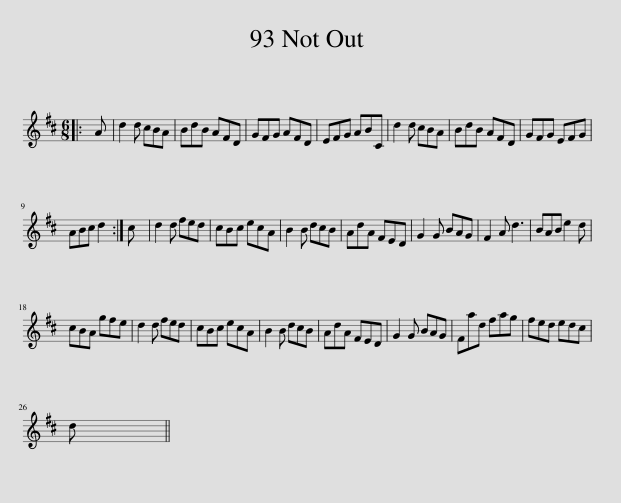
X:1
L:1/8
M:6/8
I:linebreak $
K:D
V:1 treble
V:1
|: A | d2 d cBA | BdB AFD | GFG AFD | EFG ABC | %5
 d2 d cBA | BdB AFD | GFG EFG |$ ABc d2 :| c | %10
 d2 d fed | cBc ecA | B2 B dcB | AdA FED | G2 G BAG | %15
 F2 A d3 | BAB e2 d |$ cBA gfe | d2 d fed | cBc ecA | %20
 B2 B dcB | AdA FED | G2 G BAG | Fad fag | fed edc |$ %25
 d x4 || %26
